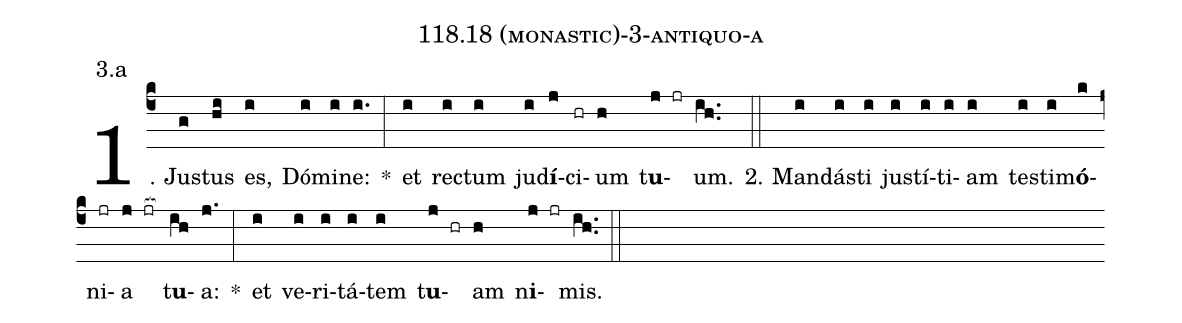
name: 118.18 (monastic)-3-antiquo-a;
annotation: 3.a;
%%
(c4)1. Jus(g)tus(hi) es,(i) Dó(i)mi(i)ne:(i.) *(:) et(i) rec(i)tum(i) ju(i)d<b>í</b>(j)ci(hr)um(h) t<b>u</b>(j jr)um.(ih..) (::)
2. Man(i)dás(i)ti(i) jus(i)tí(i)ti(i)am(i) tes(i)ti(i)m<b>ó</b>(k)ni(jr)a(j jr[ocb:1{]) t<b>u</b>(ih[ocb:0}])a:(j.) *(:) et(i) ve(i)ri(i)tá(i)tem(i) t<b>u</b>(j hr)am(h) n<b>i</b>(j jr)mis.(ih..) (::)
